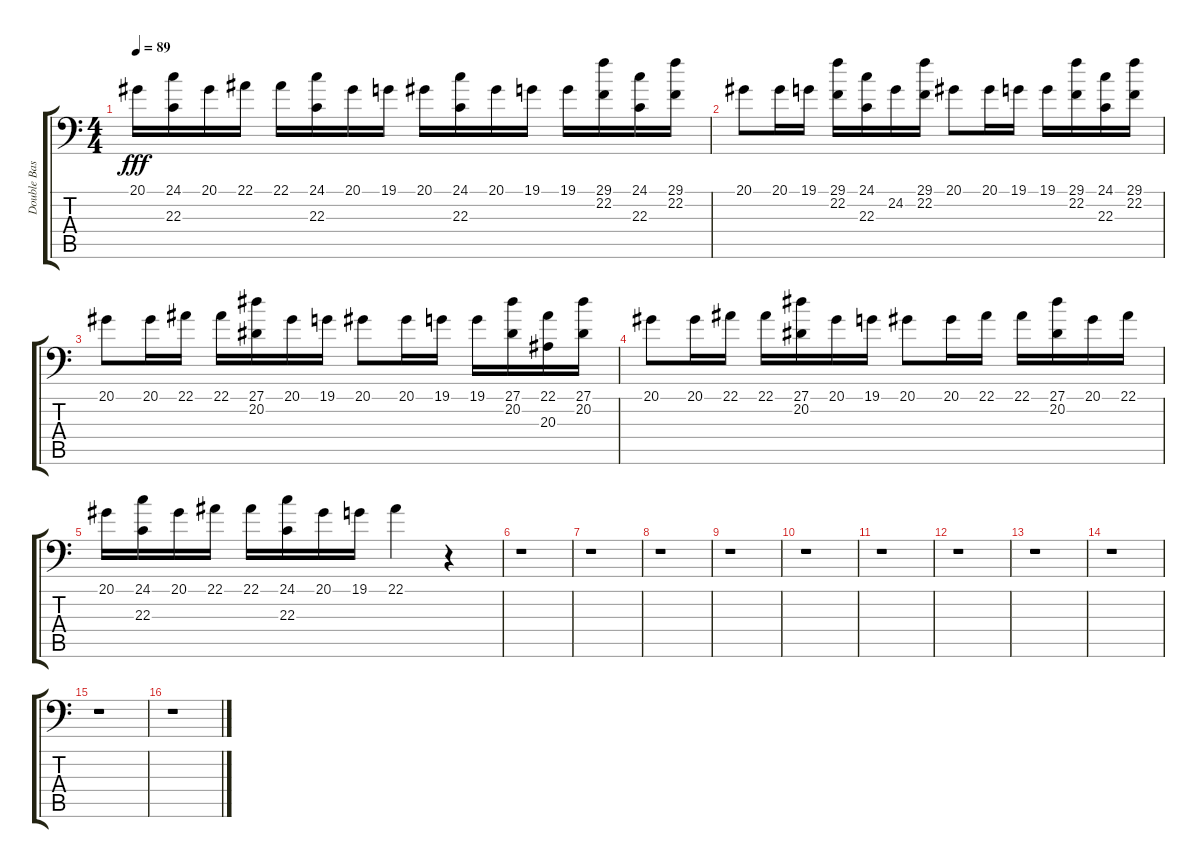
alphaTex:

\track ("Double Bass" "Double Bas") {instrument lead2sawtooth}
\staff {score tabs}
\tuning (C3 G2 D2 A1 E1 B0) {hide}
\ts (4 4)
\tempo 89
\clef f4
\ks c
20.1.16{dy fff} (24.1 22.3).16 20.1.16 22.1.16 22.1.16 (24.1 22.3).16 20.1.16 19.1.16 20.1.16 (24.1 22.3).16 20.1.16 19.1.16 19.1.16 (29.1 22.2).16 (24.1 22.3).16 (29.1 22.2).16 |
20.1.8 20.1.16 19.1.16 (29.1 22.2).16 (24.1 22.3).16 24.2.16 (29.1 22.2).16 20.1.8 20.1.16 19.1.16 19.1.16 (29.1 22.2).16 (24.1 22.3).16 (29.1 22.2).16 |
20.1.8 20.1.16 22.1.16 22.1.16 (27.1 20.2).16 20.1.16 19.1.16 20.1.8 20.1.16 19.1.16 19.1.16 (27.1 20.2).16 (22.1 20.3).16 (27.1 20.2).16 |
20.1.8 20.1.16 22.1.16 22.1.16 (27.1 20.2).16 20.1.16 19.1.16 20.1.8 20.1.16 22.1.16 22.1.16 (27.1 20.2).16 20.1.16 22.1.16 |
20.1.16 (24.1 22.3).16 20.1.16 22.1.16 22.1.16 (24.1 22.3).16 20.1.16 19.1.16 22.1.4 r.4 |
r.1 |
r.1 |
r.1 |
r.1 |
r.1 |
r.1 |
r.1 |
r.1 |
r.1 |
r.1 |
r.1
